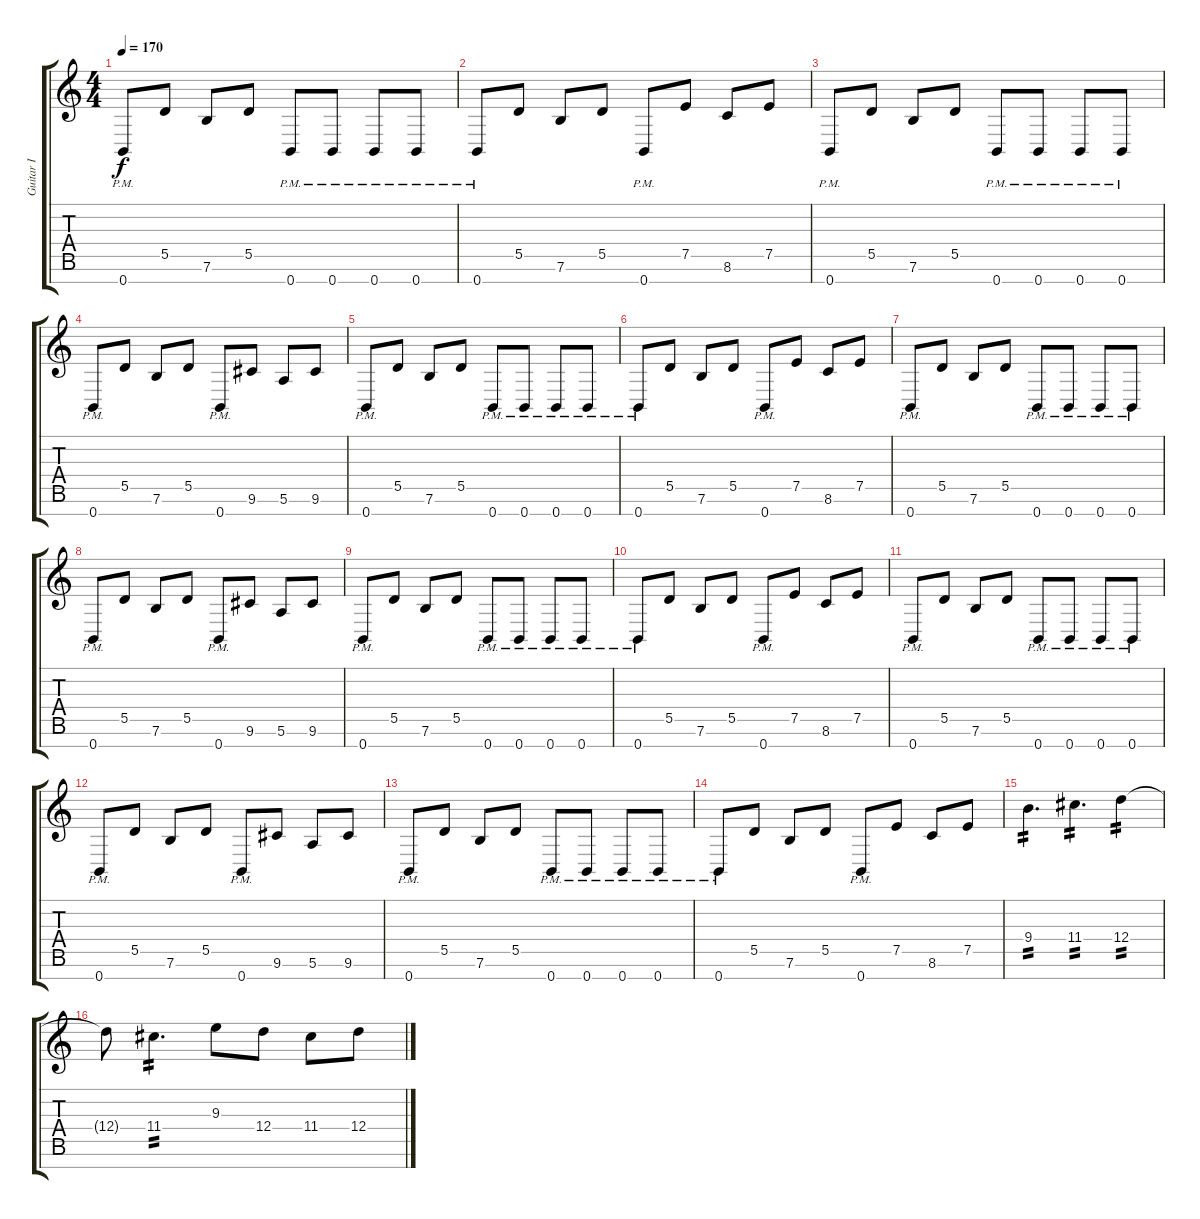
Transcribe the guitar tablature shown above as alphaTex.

\track ("Guitar I" "Guitar I") {instrument overdrivenguitar}
\staff {score tabs}
\tuning (E4 B3 G3 D3 A2 E2 B1) {hide}
\ts (4 4)
\tempo 170
\clef g2
\ks c
0.7{pm}.8{dy f} 5.5.8 7.6.8 5.5.8 0.7{pm}.8 0.7{pm}.8 0.7{pm}.8 0.7{pm}.8 |
0.7{pm}.8 5.5.8 7.6.8 5.5.8 0.7{pm}.8 7.5.8 8.6.8 7.5.8 |
0.7{pm}.8 5.5.8 7.6.8 5.5.8 0.7{pm}.8 0.7{pm}.8 0.7{pm}.8 0.7{pm}.8 |
0.7{pm}.8 5.5.8 7.6.8 5.5.8 0.7{pm}.8 9.6.8 5.6.8 9.6.8 |
0.7{pm}.8 5.5.8 7.6.8 5.5.8 0.7{pm}.8 0.7{pm}.8 0.7{pm}.8 0.7{pm}.8 |
0.7{pm}.8 5.5.8 7.6.8 5.5.8 0.7{pm}.8 7.5.8 8.6.8 7.5.8 |
0.7{pm}.8 5.5.8 7.6.8 5.5.8 0.7{pm}.8 0.7{pm}.8 0.7{pm}.8 0.7{pm}.8 |
0.7{pm}.8 5.5.8 7.6.8 5.5.8 0.7{pm}.8 9.6.8 5.6.8 9.6.8 |
0.7{pm}.8 5.5.8 7.6.8 5.5.8 0.7{pm}.8 0.7{pm}.8 0.7{pm}.8 0.7{pm}.8 |
0.7{pm}.8 5.5.8 7.6.8 5.5.8 0.7{pm}.8 7.5.8 8.6.8 7.5.8 |
0.7{pm}.8 5.5.8 7.6.8 5.5.8 0.7{pm}.8 0.7{pm}.8 0.7{pm}.8 0.7{pm}.8 |
0.7{pm}.8 5.5.8 7.6.8 5.5.8 0.7{pm}.8 9.6.8 5.6.8 9.6.8 |
0.7{pm}.8 5.5.8 7.6.8 5.5.8 0.7{pm}.8 0.7{pm}.8 0.7{pm}.8 0.7{pm}.8 |
0.7{pm}.8 5.5.8 7.6.8 5.5.8 0.7{pm}.8 7.5.8 8.6.8 7.5.8 |
9.4.4{d tp 2} 11.4.4{d tp 2} 12.4.4{tp 2} |
12.4{t}.8 11.4.4{d tp 2} 9.3.8 12.4.8 11.4.8 12.4.8
